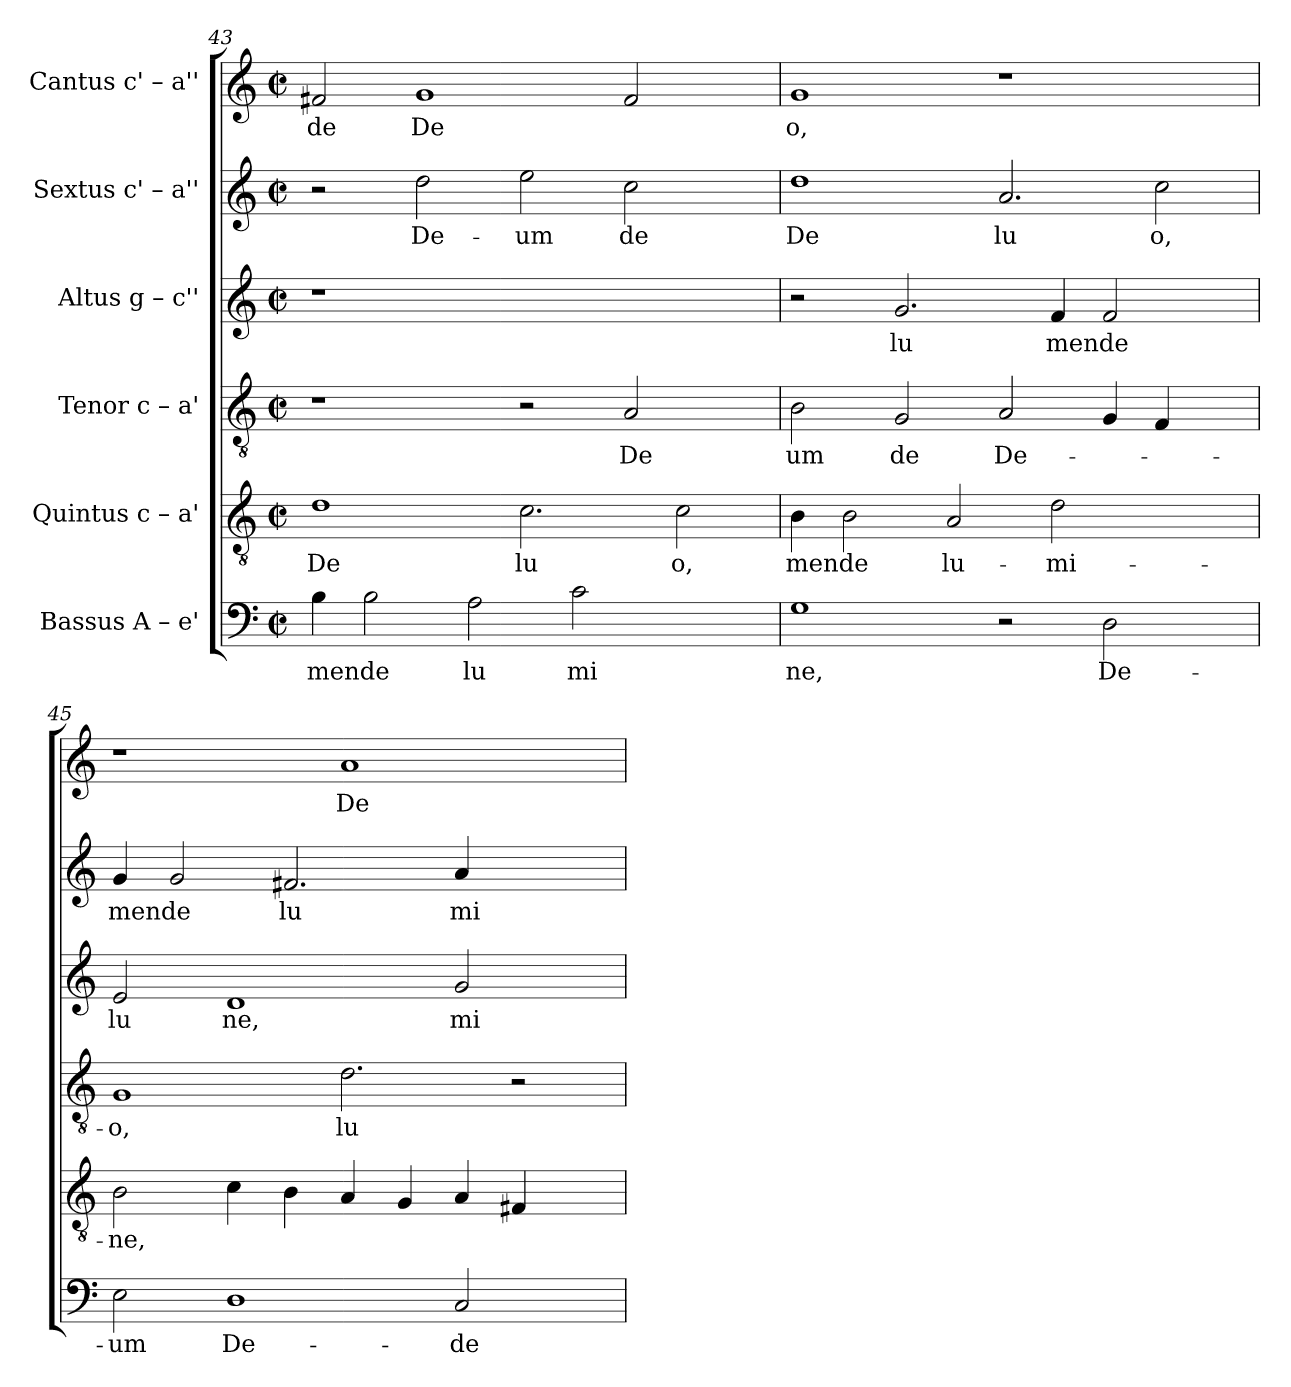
**kern	**text	**kern	**text	**kern	**text	**kern	**text	**kern	**text	**kern	**text
*part6	*part6	*part5	*part5	*part4	*part4	*part3	*part3	*part2	*part2	*part1	*part1
*staff6	*staff6	*staff5	*staff5	*staff4	*staff4	*staff3	*staff3	*staff2	*staff2	*staff1	*staff1
*I"Bassus  A – e'	*	*I"Quintus  c – a'	*	*I"Tenor  c – a'	*	*I"Altus  g – c''	*	*I"Sextus  c' – a''	*	*I"Cantus  c' – a''	*
*clefF4	*	*clefGv2	*	*clefGv2	*	*clefG2	*	*clefG2	*	*clefG2	*
*M2/2	*	*M2/2	*	*M2/2	*	*M2/2	*	*M2/2	*	*M2/2	*
*met(c|)	*	*met(c|)	*	*met(c|)	*	*met(c|)	*	*met(c|)	*	*met(c|)	*
=43	=43	=43	=43	=43	=43	=43	=43	=43	=43	=43	=43
!	!LO:LY:b:cj	!	!LO:LY:b:cj	!	!	!	!	!	!	!	!LO:LY:b:cj
4B\	mende	1d	De	1r	.	1r	.	2r	.	2f#X/	de
2B\	.	.	.	.	.	.	.	.	.	.	.
!	!	!	!	!	!	!	!	!	!LO:LY:b:cj	!	!LO:LY:b:cj
.	.	.	.	.	.	.	.	2dd\	De-	1g	De
!	!LO:LY:b:cj	!	!	!	!	!	!	!	!	!	!
2A\	lu	.	.	.	.	.	.	.	.	.	.
!	!	!	!LO:LY:b:cj	!	!	!	!	!	!LO:LY:b:cj	!	!
.	.	2.c\	lu	2r	.	1ryy	.	2ee\	-um	.	.
!	!LO:LY:b:cj	!	!	!	!	!	!	!	!	!	!
2c\	mi	.	.	.	.	.	.	.	.	.	.
!	!	!	!	!	!LO:LY:b:cj	!	!	!	!LO:LY:b:cj	!	!
.	.	.	.	2A/	De	.	.	2cc\	de	2f#/	.
!	!	!	!LO:LY:b:cj	!	!	!	!	!	!	!	!
2ryy	.	2c\	o,	.	.	.	.	.	.	.	.
.	.	.	.	4ryy	.	4ryy	.	4ryy	.	4ryy	.
!!LO:LB:g=z
=44	=44	=44	=44	=44	=44	=44	=44	=44	=44	=44	=44
!	!LO:LY:b:cj	!	!LO:LY:b:cj	!	!LO:LY:b:cj	!	!	!	!LO:LY:b:cj	!	!LO:LY:b:cj
1G	ne,	4B\	mende	2B\	um	2r	.	1dd	De	1g	o,
.	.	2B\	.	.	.	.	.	.	.	.	.
!	!	!	!	!	!LO:LY:b:cj	!	!LO:LY:b:cj	!	!	!	!
.	.	.	.	2G/	de	2.g/	lu	.	.	.	.
!	!	!	!LO:LY:b:cj	!	!	!	!	!	!	!	!
.	.	2A/	lu-	.	.	.	.	.	.	.	.
!	!	!	!	!	!LO:LY:b	!	!	!	!LO:LY:b:cj	!	!
2r	.	.	.	2A/	De-	.	.	2.a/	lu	1r	.
!	!	!	!LO:LY:b:cj	!	!	!	!LO:LY:b:cj	!	!	!	!
.	.	2d\	-mi-	.	.	4f/	mende	.	.	.	.
!	!LO:LY:b:cj	!	!	!	!	!	!	!	!	!	!
2D\	De-	.	.	4G/	.	2f/	.	.	.	.	.
!	!	!	!	!	!	!	!	!	!LO:LY:b:cj	!	!
.	.	2ryy	.	4F/	.	.	.	2cc\	o,	.	.
4ryy	.	.	.	4ryy	.	4ryy	.	.	.	4ryy	.
=45	=45	=45	=45	=45	=45	=45	=45	=45	=45	=45	=45
!	!LO:LY:b:cj	!	!LO:LY:b	!	!LO:LY:b:cj	!	!LO:LY:b:cj	!	!LO:LY:b:cj	!	!
2E\	-um	2B\	-ne,	1G	-o,	2e/	lu	4g/	mende	1r	.
.	.	.	.	.	.	.	.	2g/	.	.	.
!	!LO:LY:b:cj	!	!	!	!	!	!LO:LY:b:cj	!	!	!	!
1D	De-	4c\	.	.	.	1d	ne,	.	.	.	.
!	!	!	!	!	!	!	!	!	!LO:LY:b:cj	!	!
.	.	4B\	.	.	.	.	.	2.f#X/	lu	.	.
!	!	!	!	!	!LO:LY:b:cj	!	!	!	!	!	!LO:LY:b:cj
.	.	4A/	.	2.d\	lu-	.	.	.	.	1a	De-
.	.	4G/	.	.	.	.	.	.	.	.	.
!	!LO:LY:b:cj	!	!	!	!	!	!LO:LY:b:cj	!	!LO:LY:b:cj	!	!
2C/	de	4A/	.	.	.	2g/	mi	4a/	mi	.	.
.	.	4F#/	.	2r	.	.	.	2ryy	.	.	.
4ryy	.	4ryy	.	.	.	4ryy	.	.	.	4ryy	.
=	=	=	=	=	=	=	=	=	=	=	=
*-	*-	*-	*-	*-	*-	*-	*-	*-	*-	*-	*-
